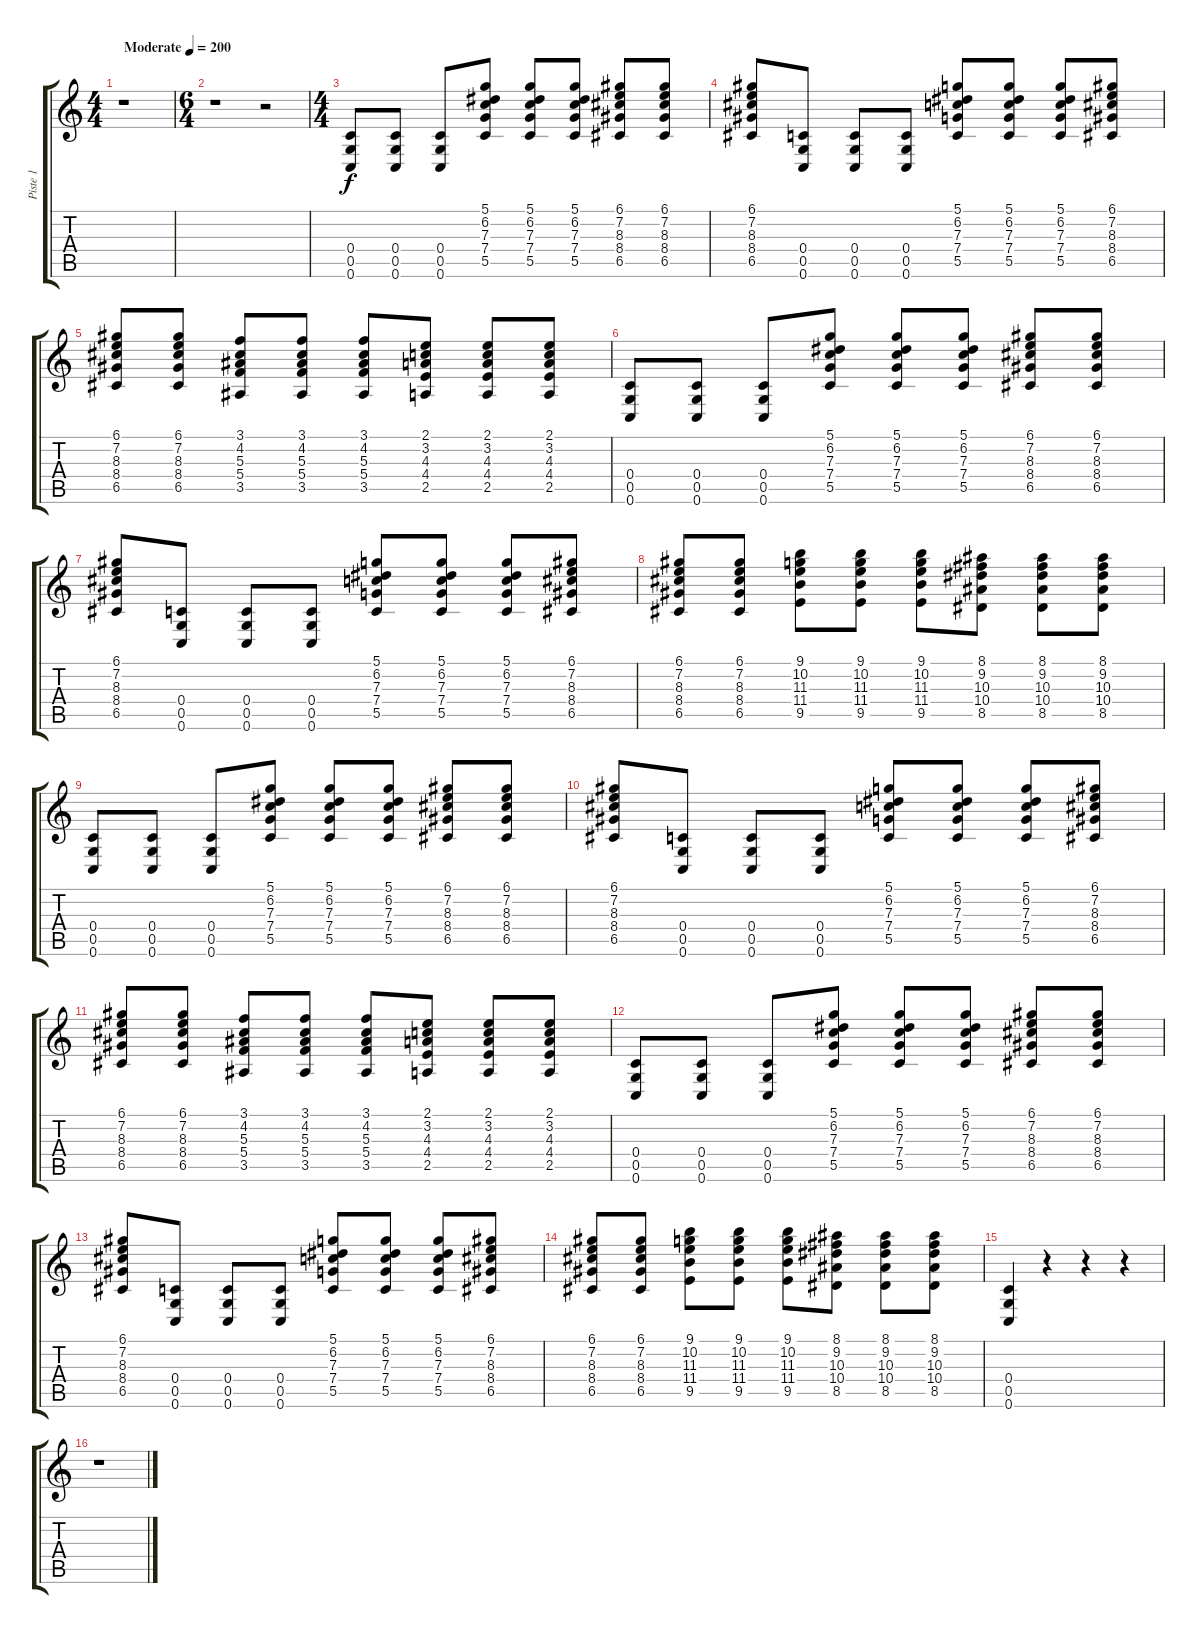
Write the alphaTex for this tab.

\track ("Piste 1" "Piste 1") {instrument distortionguitar}
\staff {score tabs}
\tuning (D4 A3 F3 C3 G2 C2) {hide}
\ts (4 4)
\tempo (200 "Moderate")
\clef g2
\ks c
r.1{dy f instrument distortionguitar} |
\ts (6 4)
r.1 r.2 |
\ts (4 4)
(0.4 0.5 0.6).8 (0.4 0.5 0.6).8 (0.4 0.5 0.6).8 (5.1 6.2 7.3 7.4 5.5).8 (5.1 6.2 7.3 7.4 5.5).8 (5.1 6.2 7.3 7.4 5.5).8 (6.1 7.2 8.3 8.4 6.5).8 (6.1 7.2 8.3 8.4 6.5).8 |
(6.1 7.2 8.3 8.4 6.5).8 (0.4 0.5 0.6).8 (0.4 0.5 0.6).8 (0.4 0.5 0.6).8 (5.1 6.2 7.3 7.4 5.5).8 (5.1 6.2 7.3 7.4 5.5).8 (5.1 6.2 7.3 7.4 5.5).8 (6.1 7.2 8.3 8.4 6.5).8 |
(6.1 7.2 8.3 8.4 6.5).8 (6.1 7.2 8.3 8.4 6.5).8 (3.1 4.2 5.3 5.4 3.5).8 (3.1 4.2 5.3 5.4 3.5).8 (3.1 4.2 5.3 5.4 3.5).8 (2.1 3.2 4.3 4.4 2.5).8 (2.1 3.2 4.3 4.4 2.5).8 (2.1 3.2 4.3 4.4 2.5).8 |
(0.4 0.5 0.6).8 (0.4 0.5 0.6).8 (0.4 0.5 0.6).8 (5.1 6.2 7.3 7.4 5.5).8 (5.1 6.2 7.3 7.4 5.5).8 (5.1 6.2 7.3 7.4 5.5).8 (6.1 7.2 8.3 8.4 6.5).8 (6.1 7.2 8.3 8.4 6.5).8 |
(6.1 7.2 8.3 8.4 6.5).8 (0.4 0.5 0.6).8 (0.4 0.5 0.6).8 (0.4 0.5 0.6).8 (5.1 6.2 7.3 7.4 5.5).8 (5.1 6.2 7.3 7.4 5.5).8 (5.1 6.2 7.3 7.4 5.5).8 (6.1 7.2 8.3 8.4 6.5).8 |
(6.1 7.2 8.3 8.4 6.5).8 (6.1 7.2 8.3 8.4 6.5).8 (9.1 10.2 11.3 11.4 9.5).8 (9.1 10.2 11.3 11.4 9.5).8 (9.1 10.2 11.3 11.4 9.5).8 (8.1 9.2 10.3 10.4 8.5).8 (8.1 9.2 10.3 10.4 8.5).8 (8.1 9.2 10.3 10.4 8.5).8 |
(0.4 0.5 0.6).8 (0.4 0.5 0.6).8 (0.4 0.5 0.6).8 (5.1 6.2 7.3 7.4 5.5).8 (5.1 6.2 7.3 7.4 5.5).8 (5.1 6.2 7.3 7.4 5.5).8 (6.1 7.2 8.3 8.4 6.5).8 (6.1 7.2 8.3 8.4 6.5).8 |
(6.1 7.2 8.3 8.4 6.5).8 (0.4 0.5 0.6).8 (0.4 0.5 0.6).8 (0.4 0.5 0.6).8 (5.1 6.2 7.3 7.4 5.5).8 (5.1 6.2 7.3 7.4 5.5).8 (5.1 6.2 7.3 7.4 5.5).8 (6.1 7.2 8.3 8.4 6.5).8 |
(6.1 7.2 8.3 8.4 6.5).8 (6.1 7.2 8.3 8.4 6.5).8 (3.1 4.2 5.3 5.4 3.5).8 (3.1 4.2 5.3 5.4 3.5).8 (3.1 4.2 5.3 5.4 3.5).8 (2.1 3.2 4.3 4.4 2.5).8 (2.1 3.2 4.3 4.4 2.5).8 (2.1 3.2 4.3 4.4 2.5).8 |
(0.4 0.5 0.6).8 (0.4 0.5 0.6).8 (0.4 0.5 0.6).8 (5.1 6.2 7.3 7.4 5.5).8 (5.1 6.2 7.3 7.4 5.5).8 (5.1 6.2 7.3 7.4 5.5).8 (6.1 7.2 8.3 8.4 6.5).8 (6.1 7.2 8.3 8.4 6.5).8 |
(6.1 7.2 8.3 8.4 6.5).8 (0.4 0.5 0.6).8 (0.4 0.5 0.6).8 (0.4 0.5 0.6).8 (5.1 6.2 7.3 7.4 5.5).8 (5.1 6.2 7.3 7.4 5.5).8 (5.1 6.2 7.3 7.4 5.5).8 (6.1 7.2 8.3 8.4 6.5).8 |
(6.1 7.2 8.3 8.4 6.5).8 (6.1 7.2 8.3 8.4 6.5).8 (9.1 10.2 11.3 11.4 9.5).8 (9.1 10.2 11.3 11.4 9.5).8 (9.1 10.2 11.3 11.4 9.5).8 (8.1 9.2 10.3 10.4 8.5).8 (8.1 9.2 10.3 10.4 8.5).8 (8.1 9.2 10.3 10.4 8.5).8 |
(0.4 0.5 0.6).4 r.4 r.4 r.4 |
r.1
